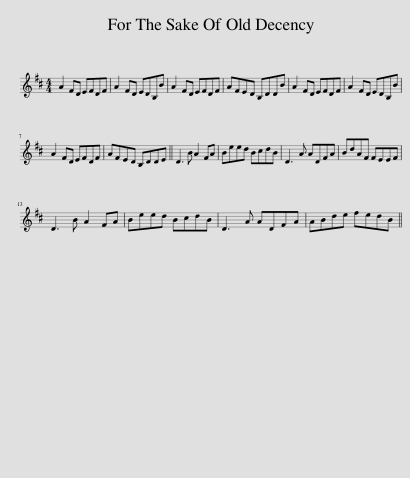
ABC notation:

X:1
L:1/8
M:4/4
I:linebreak $
K:D
V:1 treble
V:1
 A2 FD EFDF | A2 FD EDB,B | A2 FD EFDF | AFED B,DDB | A2 FD EFDF | %5
 A2 FD EDB,B |$ A2 FD EFDF | AFED B,DDE || D3 B A2 FA | Beed BcdB | %10
 D3 A ADFA | BdAF FEEF |$ D3 B A2 FA | Beed BcdB | D3 A ADFA | %15
 ABde fedB || %16
